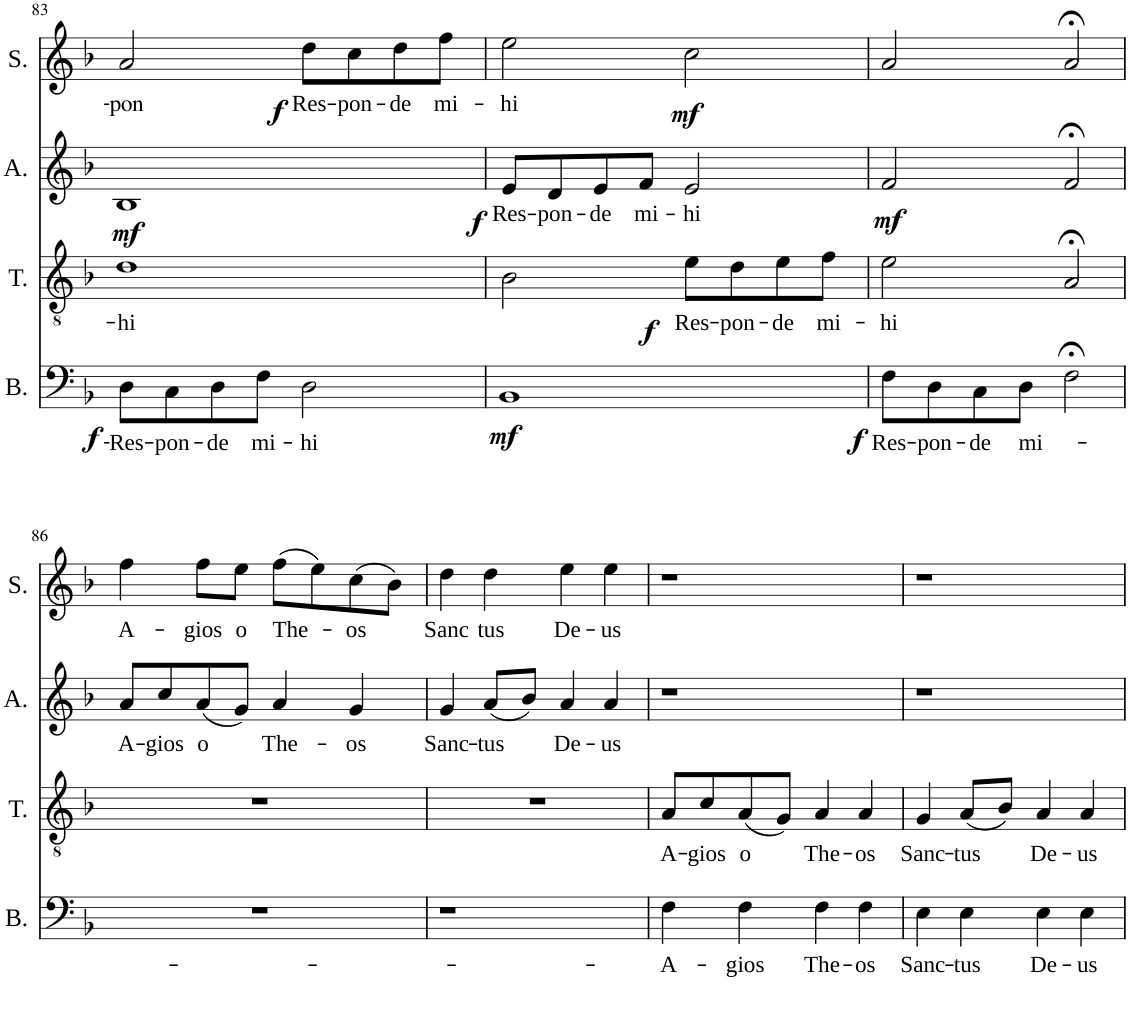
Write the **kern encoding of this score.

**kern	**text	**dynam	**kern	**text	**dynam	**kern	**text	**dynam	**kern	**text	**dynam
*part4	*part4	*part4	*part3	*part3	*part3	*part2	*part2	*part2	*part1	*part1	*part1
*staff4	*staff4	*staff4	*staff3	*staff3	*staff3	*staff2	*staff2	*staff2	*staff1	*staff1	*staff1
*I"Bass	*	*	*I"Tenor	*	*	*I"Alto	*	*	*I"Soprano	*	*
*I'B.	*	*	*I'T.	*	*	*I'A.	*	*	*I'S.	*	*
!!LO:PB:g=z
*clefF4	*	*	*clefGv2	*	*	*clefG2	*	*	*clefG2	*	*
*k[b-]	*	*	*k[b-]	*	*	*k[b-]	*	*	*k[b-]	*	*
*M4/4	*	*	*M4/4	*	*	*M4/4	*	*	*M4/4	*	*
=83	=83	=83	=83	=83	=83	=83	=83	=83	=83	=83	=83
!	!LO:LY:b	!LO:DY:b	!	!LO:LY:b	!	!	!	!LO:DY:b	!	!LO:LY:b	!
8D\L	-Res-	f	1d	-hi	.	1B-	.	mf	2a/	-pon	.
!	!LO:LY:b	!	!	!	!	!	!	!	!	!	!
8C\	-pon-	.	.	.	.	.	.	.	.	.	.
!	!LO:LY:b	!	!	!	!	!	!	!	!	!	!
8D\	-de	.	.	.	.	.	.	.	.	.	.
!	!LO:LY:b	!	!	!	!	!	!	!	!	!	!
8F\J	mi-	.	.	.	.	.	.	.	.	.	.
!	!LO:LY:b	!	!	!	!	!	!	!	!	!LO:LY:b	!LO:DY:b
2D\	-hi	.	.	.	.	.	.	.	8dd\L	Res-	f
!	!	!	!	!	!	!	!	!	!	!LO:LY:b	!
.	.	.	.	.	.	.	.	.	8cc\	-pon-	.
!	!	!	!	!	!	!	!	!	!	!LO:LY:b	!
.	.	.	.	.	.	.	.	.	8dd\	-de	.
!	!	!	!	!	!	!	!	!	!	!LO:LY:b	!
.	.	.	.	.	.	.	.	.	8ff\J	mi-	.
=84	=84	=84	=84	=84	=84	=84	=84	=84	=84	=84	=84
!	!	!LO:DY:b	!	!	!	!	!LO:LY:b	!LO:DY:b	!	!LO:LY:b	!
1BB-	.	mf	2B-\	.	.	8e/L	Res-	f	2ee\	-hi	.
!	!	!	!	!	!	!	!LO:LY:b	!	!	!	!
.	.	.	.	.	.	8d/	-pon-	.	.	.	.
!	!	!	!	!	!	!	!LO:LY:b	!	!	!	!
.	.	.	.	.	.	8e/	-de	.	.	.	.
!	!	!	!	!	!	!	!LO:LY:b	!	!	!	!
.	.	.	.	.	.	8f/J	mi-	.	.	.	.
!	!	!	!	!LO:LY:b	!LO:DY:b	!	!LO:LY:b	!	!	!	!LO:DY:b
.	.	.	8e\L	Res-	f	2e/	-hi	.	2cc\	.	mf
!	!	!	!	!LO:LY:b	!	!	!	!	!	!	!
.	.	.	8d\	-pon-	.	.	.	.	.	.	.
!	!	!	!	!LO:LY:b	!	!	!	!	!	!	!
.	.	.	8e\	-de	.	.	.	.	.	.	.
!	!	!	!	!LO:LY:b	!	!	!	!	!	!	!
.	.	.	8f\J	mi-	.	.	.	.	.	.	.
=85	=85	=85	=85	=85	=85	=85	=85	=85	=85	=85	=85
!	!LO:LY:b	!LO:DY:b	!	!LO:LY:b	!	!	!	!LO:DY:b	!	!	!
8F\L	Res-	f	2e\	-hi	.	2f/	.	mf	2a/	.	.
!	!LO:LY:b	!	!	!	!	!	!	!	!	!	!
8D\	-pon-	.	.	.	.	.	.	.	.	.	.
!	!LO:LY:b	!	!	!	!	!	!	!	!	!	!
8C\	-de	.	.	.	.	.	.	.	.	.	.
!	!LO:LY:b	!	!	!	!	!	!	!	!	!	!
8D\J	mi-	.	.	.	.	.	.	.	.	.	.
2F;<\	.	.	2A;</	.	.	2f;</	.	.	2a;</	.	.
!!LO:LB:g=z
=86	=86	=86	=86	=86	=86	=86	=86	=86	=86	=86	=86
!	!	!	!	!	!	!	!LO:LY:b	!	!	!LO:LY:b	!
1r	.	.	1r	.	.	8a/L	A-	.	4ff\	A-	.
!	!	!	!	!	!	!	!LO:LY:b	!	!	!	!
.	.	.	.	.	.	8cc/	-gios	.	.	.	.
!	!	!	!	!	!	!	!LO:LY:b	!	!	!LO:LY:b	!
.	.	.	.	.	.	(8a/	o	.	8ff\L	-gios	.
!	!	!	!	!	!	!	!	!	!	!LO:LY:b	!
.	.	.	.	.	.	8g/J)	.	.	8ee\J	o	.
!	!	!	!	!	!	!	!LO:LY:b	!	!	!LO:LY:b	!
.	.	.	.	.	.	4a/	The-	.	(8ff\L	The-	.
.	.	.	.	.	.	.	.	.	8ee\)	.	.
!	!	!	!	!	!	!	!LO:LY:b	!	!	!LO:LY:b	!
.	.	.	.	.	.	4g/	-os	.	(8cc\	-os	.
.	.	.	.	.	.	.	.	.	8b-\J)	.	.
=87	=87	=87	=87	=87	=87	=87	=87	=87	=87	=87	=87
!	!	!	!	!	!	!	!LO:LY:b	!	!	!LO:LY:b	!
1r	.	.	1r	.	.	4g/	Sanc-	.	4dd\	Sanc	.
!	!	!	!	!	!	!	!LO:LY:b	!	!	!LO:LY:b	!
.	.	.	.	.	.	(8a/L	-tus	.	4dd\	tus	.
.	.	.	.	.	.	8b-/J)	.	.	.	.	.
!	!	!	!	!	!	!	!LO:LY:b	!	!	!LO:LY:b	!
.	.	.	.	.	.	4a/	De-	.	4ee\	De-	.
!	!	!	!	!	!	!	!LO:LY:b	!	!	!LO:LY:b	!
.	.	.	.	.	.	4a/	-us	.	4ee\	-us	.
=88	=88	=88	=88	=88	=88	=88	=88	=88	=88	=88	=88
!	!LO:LY:b	!	!	!LO:LY:b	!	!	!	!	!	!	!
4F\	A-	.	8A/L	A-	.	1r	.	.	1r	.	.
!	!	!	!	!LO:LY:b	!	!	!	!	!	!	!
.	.	.	8c/	-gios	.	.	.	.	.	.	.
!	!LO:LY:b	!	!	!LO:LY:b	!	!	!	!	!	!	!
4F\	-gios	.	(8A/	o	.	.	.	.	.	.	.
.	.	.	8G/J)	.	.	.	.	.	.	.	.
!	!LO:LY:b	!	!	!LO:LY:b	!	!	!	!	!	!	!
4F\	The-	.	4A/	The-	.	.	.	.	.	.	.
!	!LO:LY:b	!	!	!LO:LY:b	!	!	!	!	!	!	!
4F\	-os	.	4A/	-os	.	.	.	.	.	.	.
=89	=89	=89	=89	=89	=89	=89	=89	=89	=89	=89	=89
!	!LO:LY:b	!	!	!LO:LY:b	!	!	!	!	!	!	!
4E\	Sanc-	.	4G/	Sanc-	.	1r	.	.	1r	.	.
!	!LO:LY:b	!	!	!LO:LY:b	!	!	!	!	!	!	!
4E\	-tus	.	(8A/L	-tus	.	.	.	.	.	.	.
.	.	.	8B-/J)	.	.	.	.	.	.	.	.
!	!LO:LY:b	!	!	!LO:LY:b	!	!	!	!	!	!	!
4E\	De-	.	4A/	De-	.	.	.	.	.	.	.
!	!LO:LY:b	!	!	!LO:LY:b	!	!	!	!	!	!	!
4E\	-us	.	4A/	-us	.	.	.	.	.	.	.
=	=	=	=	=	=	=	=	=	=	=	=
*-	*-	*-	*-	*-	*-	*-	*-	*-	*-	*-	*-
